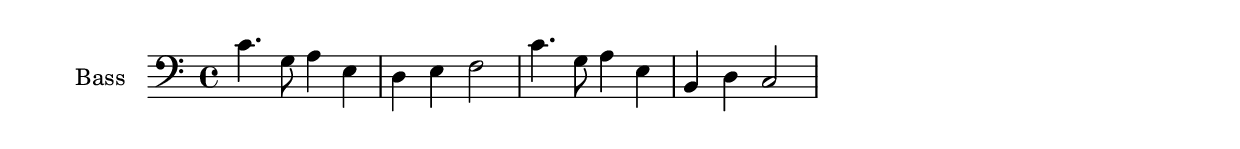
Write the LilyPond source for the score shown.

\version "2.18.2"

global = {
  \key c \major
  \time 4/4
}

bassVoice = \relative c {
  \global
  \dynamicUp
  c'4. g8 a4 e4 | d4 e4 f2 | c'4. g8 a4 e4 | b4 d4 c2
  
}

verse = \lyricmode {
  % Lyrics follow here.
  
}

\score {
  \new Staff \with {
    instrumentName = "Bass"
    midiInstrument = "choir aahs"
  } { \clef bass \bassVoice }
  \addlyrics { \verse }
  \layout { }
  \midi {
    \tempo 4=100
  }
}
